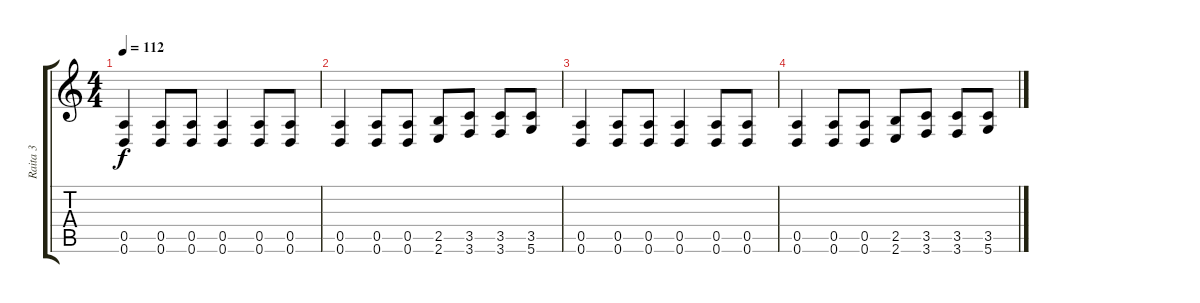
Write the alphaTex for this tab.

\track ("Raita 3" "Raita 3") {instrument overdrivenguitar}
\staff {score tabs}
\tuning (E4 B3 G3 D3 A2 D2) {hide}
\ts (4 4)
\tempo 112
\clef g2
\ks c
(0.5 0.6).4{dy f} (0.5 0.6).8 (0.5 0.6).8 (0.5 0.6).4 (0.5 0.6).8 (0.5 0.6).8 |
(0.5 0.6).4{volume 0} (0.5 0.6).8 (0.5 0.6).8 (2.5 2.6).8 (3.5 3.6).8 (3.5 3.6).8 (3.5 5.6).8 |
(0.5 0.6).4 (0.5 0.6).8 (0.5 0.6).8 (0.5 0.6).4 (0.5 0.6).8 (0.5 0.6).8 |
(0.5 0.6).4 (0.5 0.6).8 (0.5 0.6).8 (2.5 2.6).8 (3.5 3.6).8 (3.5 3.6).8 (3.5 5.6).8
